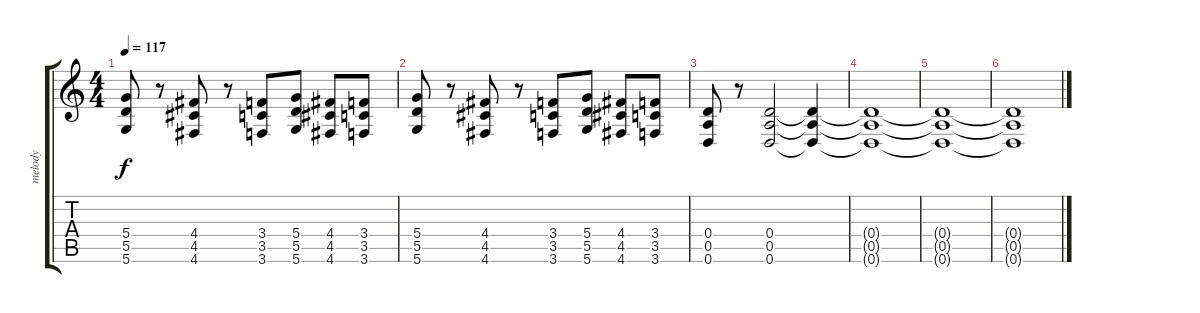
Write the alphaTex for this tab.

\track ("melody" "melody") {instrument electricguitarclean}
\staff {score tabs}
\tuning (E4 B3 G3 D3 A2 D2) {hide}
\ts (4 4)
\tempo 117
\clef g2
\ks c
(5.4 5.5 5.6).8{dy f} r.8 (4.4 4.5 4.6).8 r.8 (3.4 3.5 3.6).8 (5.4 5.5 5.6).8 (4.4 4.5 4.6).8 (3.4 3.5 3.6).8 |
(5.4 5.5 5.6).8 r.8 (4.4 4.5 4.6).8 r.8 (3.4 3.5 3.6).8 (5.4 5.5 5.6).8 (4.4 4.5 4.6).8 (3.4 3.5 3.6).8 |
(0.4 0.5 0.6).8 r.8 (0.4 0.5 0.6).2{volume 0} (0.4{t} 0.5{t} 0.6{t}).4 |
(0.4{t} 0.5{t} 0.6{t}).1 |
(0.4{t} 0.5{t} 0.6{t}).1 |
(0.4{t} 0.5{t} 0.6{t}).1
